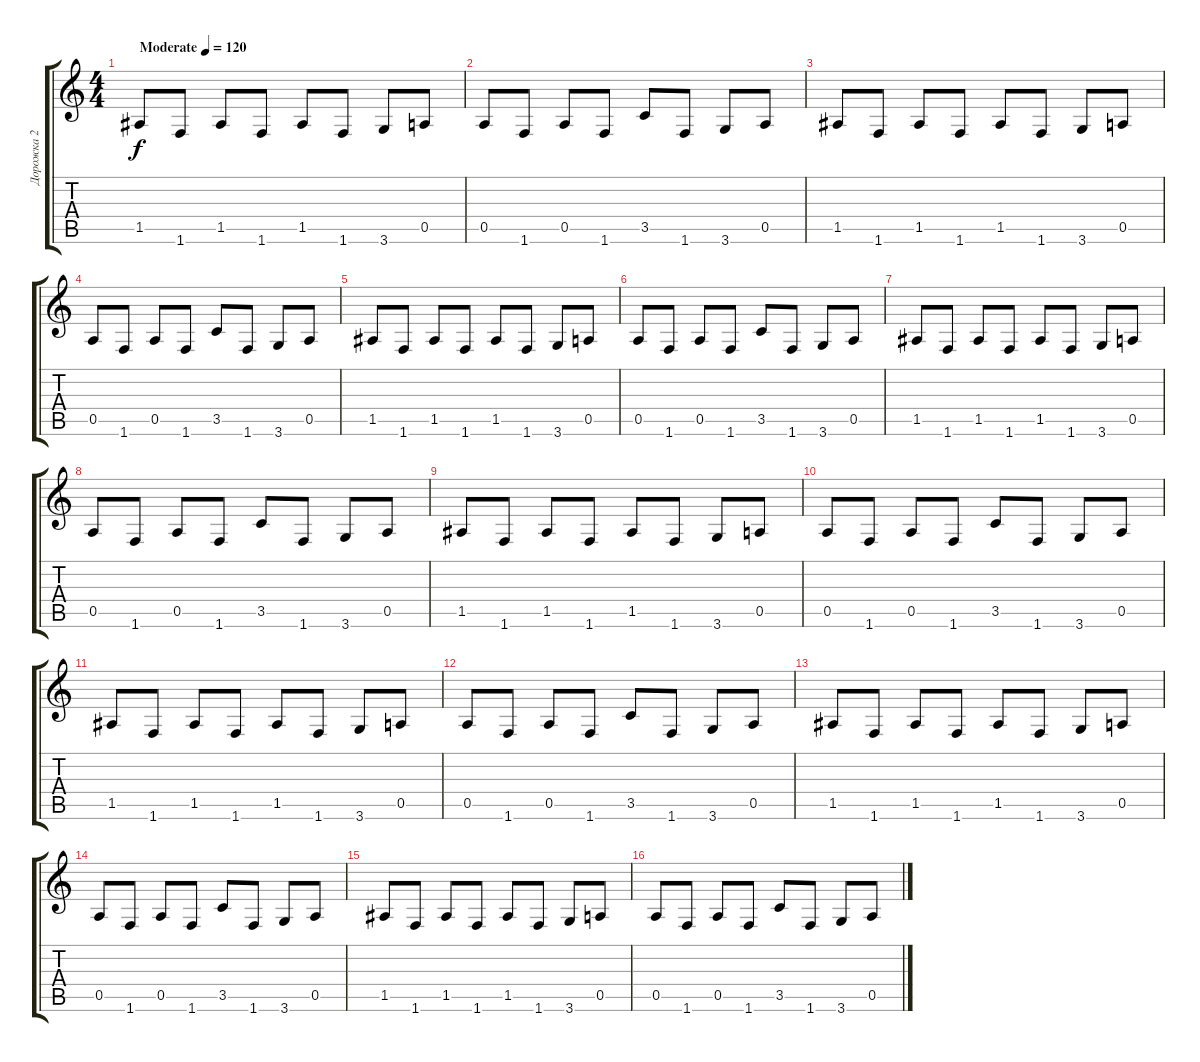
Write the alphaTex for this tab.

\track ("Дорожка 2" "Дорожка 2") {instrument synthbass1}
\staff {score tabs}
\tuning (E4 B3 G3 D3 A2 E2) {hide}
\ts (4 4)
\tempo (120 "Moderate")
\clef g2
\ks c
1.5.8{dy f instrument synthbass1} 1.6.8 1.5.8 1.6.8 1.5.8 1.6.8 3.6.8 0.5.8 |
0.5.8 1.6.8 0.5.8 1.6.8 3.5.8 1.6.8 3.6.8 0.5.8 |
1.5.8 1.6.8 1.5.8 1.6.8 1.5.8 1.6.8 3.6.8 0.5.8 |
0.5.8 1.6.8 0.5.8 1.6.8 3.5.8 1.6.8 3.6.8 0.5.8 |
1.5.8 1.6.8 1.5.8 1.6.8 1.5.8 1.6.8 3.6.8 0.5.8 |
0.5.8 1.6.8 0.5.8 1.6.8 3.5.8 1.6.8 3.6.8 0.5.8 |
1.5.8 1.6.8 1.5.8 1.6.8 1.5.8 1.6.8 3.6.8 0.5.8 |
0.5.8 1.6.8 0.5.8 1.6.8 3.5.8 1.6.8 3.6.8 0.5.8 |
1.5.8 1.6.8 1.5.8 1.6.8 1.5.8 1.6.8 3.6.8 0.5.8 |
0.5.8 1.6.8 0.5.8 1.6.8 3.5.8 1.6.8 3.6.8 0.5.8 |
1.5.8 1.6.8 1.5.8 1.6.8 1.5.8 1.6.8 3.6.8 0.5.8 |
0.5.8 1.6.8 0.5.8 1.6.8 3.5.8 1.6.8 3.6.8 0.5.8 |
1.5.8 1.6.8 1.5.8 1.6.8 1.5.8 1.6.8 3.6.8 0.5.8 |
0.5.8 1.6.8 0.5.8 1.6.8 3.5.8 1.6.8 3.6.8 0.5.8 |
1.5.8 1.6.8 1.5.8 1.6.8 1.5.8 1.6.8 3.6.8 0.5.8 |
0.5.8 1.6.8 0.5.8 1.6.8 3.5.8 1.6.8 3.6.8 0.5.8
